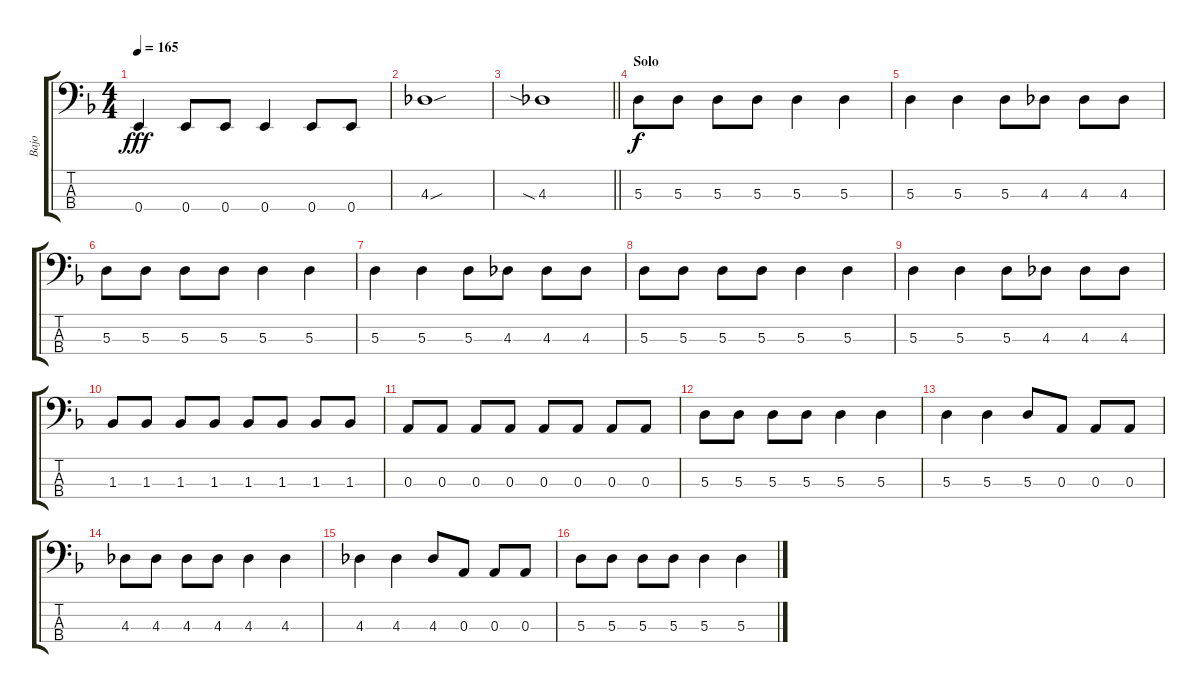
\track ("Bajo" "Bajo") {instrument electricbassfinger}
\staff {score tabs}
\tuning (G2 D2 A1 E1) {hide}
\ts (4 4)
\tempo 165
\clef f4
\ks f
0.4.4{dy fff} 0.4.8 0.4.8 0.4.4 0.4.8 0.4.8 |
4.3{sou}.1 |
\barLineRight lightlight
4.3{sia}.1 |
\section ("" "Solo")
5.3.8{dy f} 5.3.8 5.3.8 5.3.8 5.3.4 5.3.4 |
5.3.4 5.3.4 5.3.8 4.3.8 4.3.8 4.3.8 |
5.3.8 5.3.8 5.3.8 5.3.8 5.3.4 5.3.4 |
5.3.4 5.3.4 5.3.8 4.3.8 4.3.8 4.3.8 |
5.3.8 5.3.8 5.3.8 5.3.8 5.3.4 5.3.4 |
5.3.4 5.3.4 5.3.8 4.3.8 4.3.8 4.3.8 |
1.3.8 1.3.8 1.3.8 1.3.8 1.3.8 1.3.8 1.3.8 1.3.8 |
0.3.8 0.3.8 0.3.8 0.3.8 0.3.8 0.3.8 0.3.8 0.3.8 |
5.3.8 5.3.8 5.3.8 5.3.8 5.3.4 5.3.4 |
5.3.4 5.3.4 5.3.8 0.3.8 0.3.8 0.3.8 |
4.3.8 4.3.8 4.3.8 4.3.8 4.3.4 4.3.4 |
4.3.4 4.3.4 4.3.8 0.3.8 0.3.8 0.3.8 |
5.3.8 5.3.8 5.3.8 5.3.8 5.3.4 5.3.4
